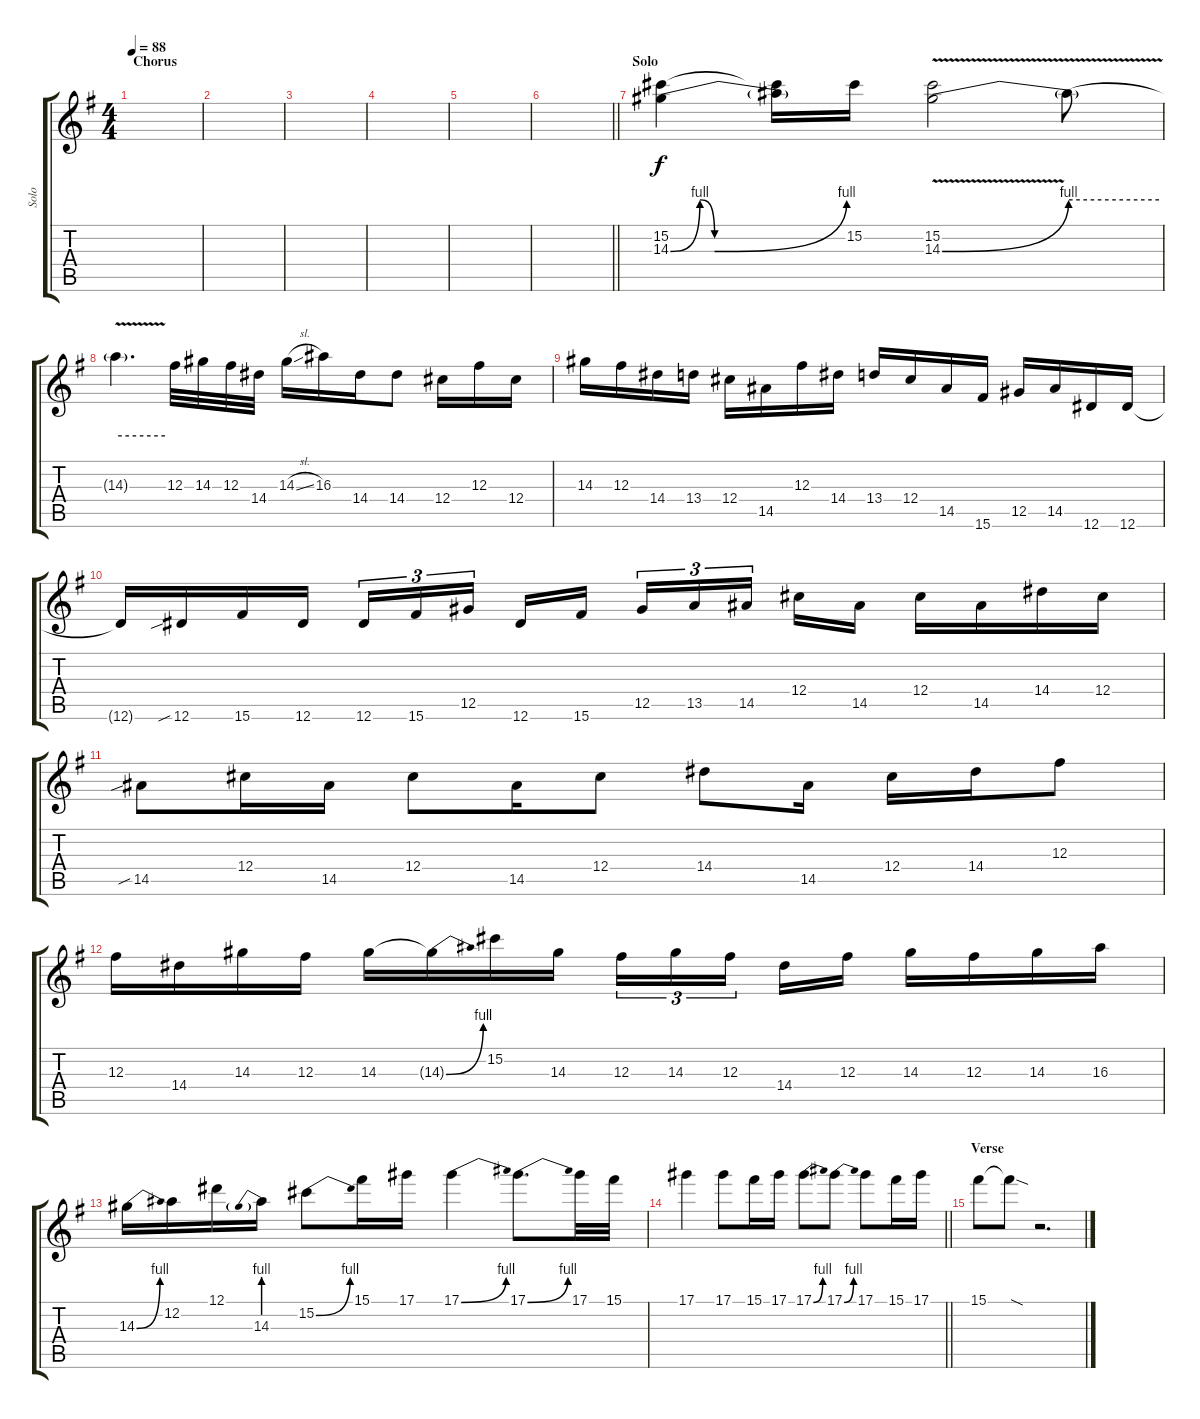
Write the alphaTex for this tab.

\track ("Solo" "Solo") {instrument overdrivenguitar}
\staff {score tabs}
\tuning (Eb4 Bb3 Gb3 Db3 Ab2 Eb2) {hide}
\ts (4 4)
\section ("" "Chorus")
\tempo 88
\clef g2
\ks g
|
|
|
|
|
\barLineRight lightlight
|
\section ("" "Solo")
(15.2 14.3{be (custom 0 0 10 4 15 0 60 4)}).4 (15.2{t} 14.3{t}).16 15.2.16 (15.2 14.3{be (bend 0 0 60 4) v}).2 14.3{be (hold 0 4 60 4) v t}.8 |
14.3{be (hold 0 4 60 4) v t}.4{d} 12.3.32 14.3.32 12.3.32 14.4.32 14.3{sl}.16 16.3.16 14.4.16 14.4.8 12.4.16 12.3.16 12.4.16 |
14.3.16 12.3.16 14.4.16 13.4.16 12.4.16 14.5.16 12.3.16 14.4.16 13.4.16 12.4.16 14.5.16 15.6.16 12.5.16 14.5.16 12.6.16 12.6.16 |
12.6{t}.16 12.6{sib}.16 15.6.16 12.6.16 12.6.16{tu (3 2)} 15.6.16{tu (3 2)} 12.5.16{tu (3 2) beam splitsecondary} 12.6.16 15.6.16 12.5.16{tu (3 2)} 13.5.16{tu (3 2)} 14.5.16{tu (3 2) beam splitsecondary} 12.4.16 14.5.16 12.4.16 14.5.16 14.4.16 12.4.16 |
14.5{sib}.8 12.4.16 14.5.16 12.4.8 14.5.16 12.4.8 14.4.8 14.5.16 12.4.16 14.4.16 12.3.8 |
12.3.16 14.4.16 14.3.16 12.3.16 14.3.16 14.3{be (bend 0 0 60 4) t}.16 15.2.16 14.3.16 12.3.16{tu (3 2)} 14.3.16{tu (3 2)} 12.3.16{tu (3 2) beam splitsecondary} 14.4.16 12.3.16 14.3.16 12.3.16 14.3.16 16.3.16 |
14.3{be (bend 0 0 60 4)}.16 12.2.16 12.1.16 14.3{be (prebend 0 4 60 4)}.16 15.2{be (bend 0 0 60 4)}.8 15.1.16 17.1.16 17.1{be (bend 0 0 60 4)}.4 17.1{be (bend 0 0 60 4)}.8{d} 17.1.32 15.1.32 |
\barLineRight lightlight
17.1.4 17.1.8 15.1.16 17.1.16 17.1{be (bend 0 0 60 4)}.8 17.1{be (bend 0 0 60 4)}.8 17.1.8 15.1.16 17.1.16 |
\section ("" "Verse")
15.1.8 15.1{sod t}.8 r.2{d}
